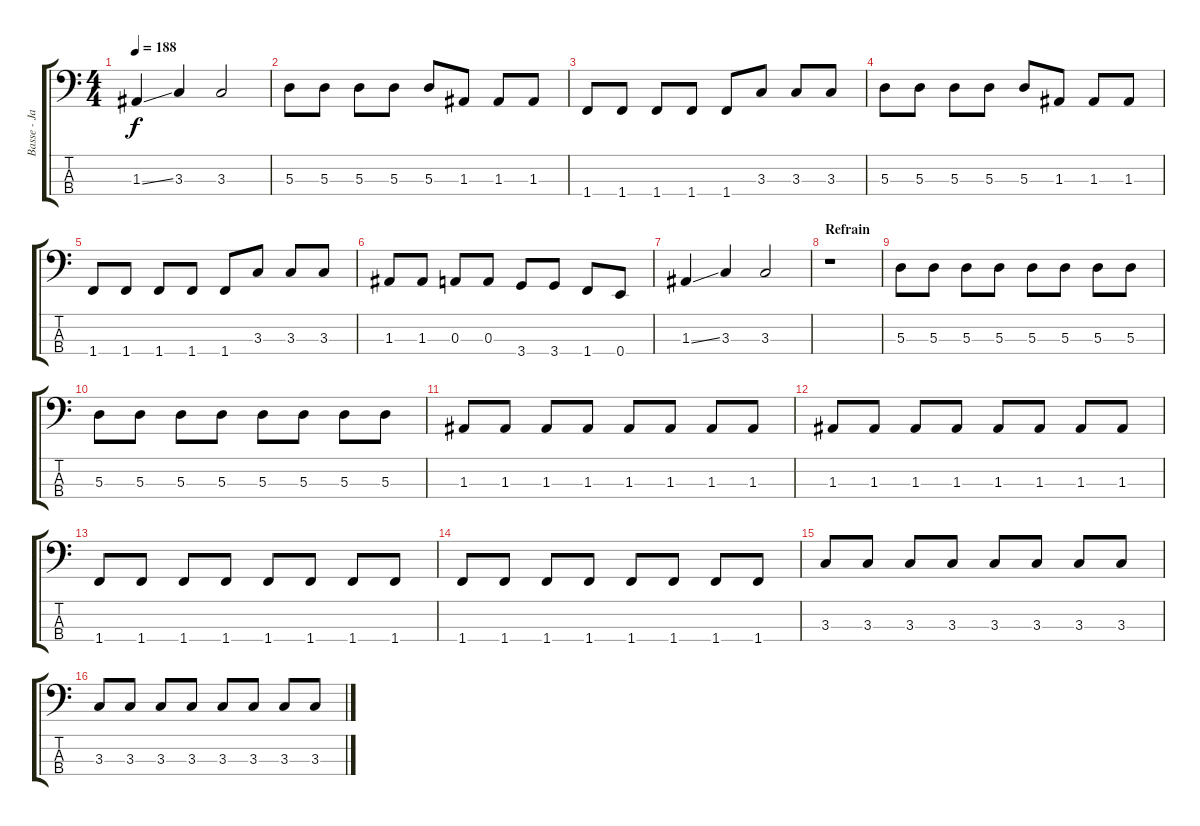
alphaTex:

\track ("Basse - Jay Bentley" "Basse - Ja") {instrument electricbasspick}
\staff {score tabs}
\tuning (G2 D2 A1 E1) {hide}
\ts (4 4)
\tempo 188
\clef f4
\ks c
1.3{ss}.4{dy f} 3.3.4 3.3.2 |
5.3.8 5.3.8 5.3.8 5.3.8 5.3.8 1.3.8 1.3.8 1.3.8 |
1.4.8 1.4.8 1.4.8 1.4.8 1.4.8 3.3.8 3.3.8 3.3.8 |
5.3.8 5.3.8 5.3.8 5.3.8 5.3.8 1.3.8 1.3.8 1.3.8 |
1.4.8 1.4.8 1.4.8 1.4.8 1.4.8 3.3.8 3.3.8 3.3.8 |
1.3.8 1.3.8 0.3.8 0.3.8 3.4.8 3.4.8 1.4.8 0.4.8 |
1.3{ss}.4 3.3.4 3.3.2 |
\section ("" "Refrain")
r.1 |
5.3.8 5.3.8 5.3.8 5.3.8 5.3.8 5.3.8 5.3.8 5.3.8 |
5.3.8 5.3.8 5.3.8 5.3.8 5.3.8 5.3.8 5.3.8 5.3.8 |
1.3.8 1.3.8 1.3.8 1.3.8 1.3.8 1.3.8 1.3.8 1.3.8 |
1.3.8 1.3.8 1.3.8 1.3.8 1.3.8 1.3.8 1.3.8 1.3.8 |
1.4.8 1.4.8 1.4.8 1.4.8 1.4.8 1.4.8 1.4.8 1.4.8 |
1.4.8 1.4.8 1.4.8 1.4.8 1.4.8 1.4.8 1.4.8 1.4.8 |
3.3.8 3.3.8 3.3.8 3.3.8 3.3.8 3.3.8 3.3.8 3.3.8 |
3.3.8 3.3.8 3.3.8 3.3.8 3.3.8 3.3.8 3.3.8 3.3.8
